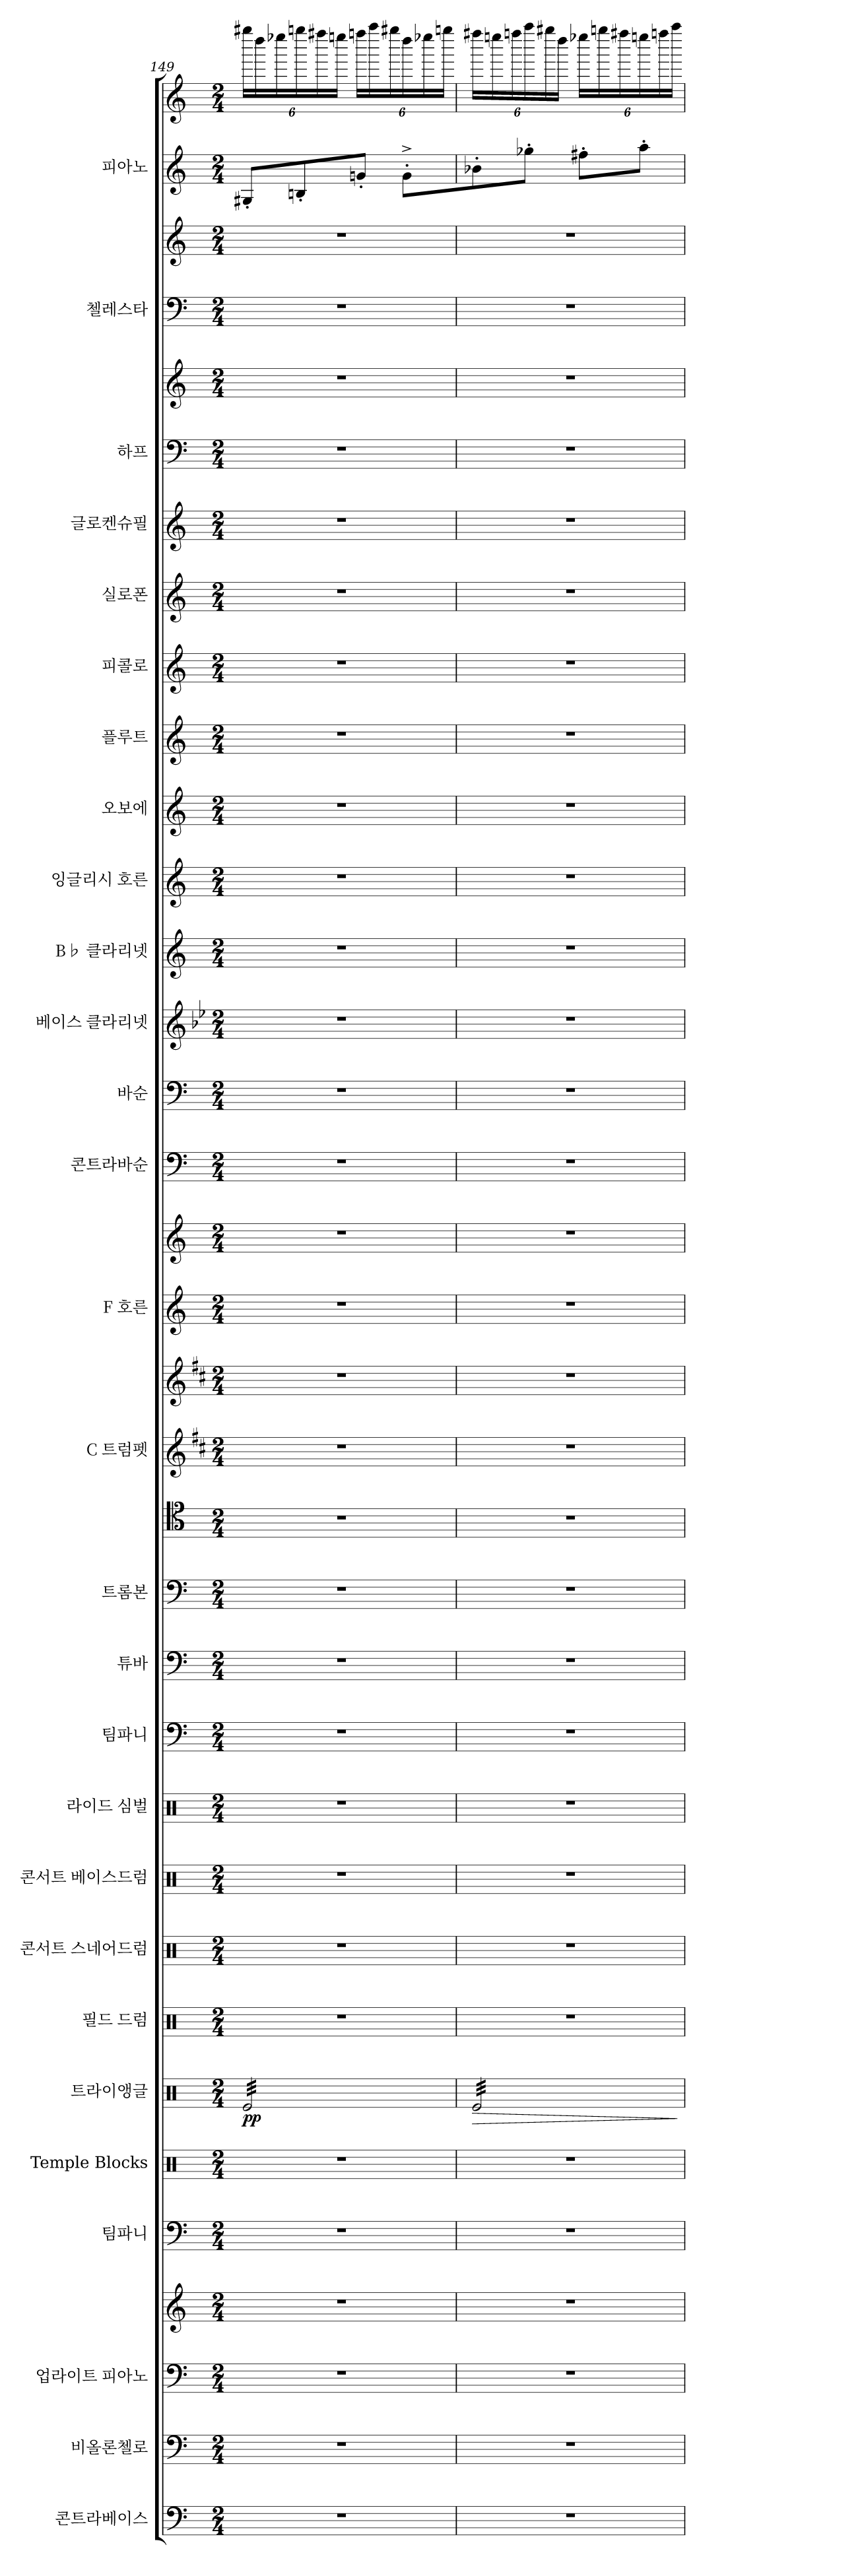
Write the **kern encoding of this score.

**kern	**kern	**kern	**kern	**kern	**kern	**kern	**dynam	**kern	**kern	**kern	**kern	**kern	**kern	**kern	**kern	**kern	**kern	**kern	**kern	**kern	**kern	**kern	**kern	**kern	**kern	**kern	**kern	**kern	**kern	**kern	**kern	**kern	**kern	**kern	**kern
*part28	*part27	*part26	*part26	*part25	*part24	*part23	*part23	*part22	*part21	*part20	*part19	*part18	*part17	*part16	*part16	*part15	*part15	*part14	*part14	*part13	*part12	*part11	*part10	*part9	*part8	*part7	*part6	*part5	*part4	*part3	*part3	*part2	*part2	*part1	*part1
*staff35	*staff34	*staff33	*staff32	*staff31	*staff30	*staff29	*staff29	*staff28	*staff27	*staff26	*staff25	*staff24	*staff23	*staff22	*staff21	*staff20	*staff19	*staff18	*staff17	*staff16	*staff15	*staff14	*staff13	*staff12	*staff11	*staff10	*staff9	*staff8	*staff7	*staff6	*staff5	*staff4	*staff3	*staff2	*staff1
*I"콘트라베이스	*I"비올론첼로	*I"업라이트 피아노	*	*I"팀파니	*I"Temple Blocks	*I"트라이앵글	*	*I"필드 드럼	*I"콘서트 스네어드럼	*I"콘서트 베이스드럼	*I"라이드 심벌	*I"팀파니	*I"튜바	*I"트롬본	*	*I"C 트럼펫	*	*I"F 호른	*	*I"콘트라바순	*I"바순	*I"베이스 클라리넷	*I"B♭ 클라리넷	*I"잉글리시 호른	*I"오보에	*I"플루트	*I"피콜로	*I"실로폰	*I"글로켄슈필	*I"하프	*	*I"첼레스타	*	*I"피아노	*
*	*	*	*	*	*I'Tmp. Bl.	*	*	*	*	*	*	*	*	*	*	*	*	*	*	*	*	*	*	*	*	*	*	*	*	*	*	*	*	*	*
*clefF4	*clefF4	*clefF4	*clefG2	*clefF4	*clefX	*clefX	*	*clefX	*clefX	*clefX	*clefX	*clefF4	*clefF4	*clefF4	*clefC4	*clefG2	*clefG2	*clefG2	*clefG2	*clefF4	*clefF4	*clefG2	*clefG2	*clefG2	*clefG2	*clefG2	*clefG2	*clefG2	*clefG2	*clefF4	*clefG2	*clefF4	*clefG2	*clefG2	*clefG2
*ITrd7c12	*	*	*	*	*	*	*	*	*	*	*	*	*	*	*	*ITrd1c2	*ITrd1c2	*ITrd4c7	*ITrd4c7	*ITrd7c12	*	*ITrd8c14	*ITrd1c2	*ITrd4c7	*	*	*ITrd-7c-12	*ITrd-7c-12	*ITrd-14c-24	*	*	*ITrd-7c-12	*ITrd-7c-12	*	*
*k[]	*k[]	*k[]	*k[]	*k[]	*k[]	*k[]	*	*k[]	*k[]	*k[]	*k[]	*k[]	*k[]	*k[]	*k[]	*k[]	*k[]	*k[b-]	*k[b-]	*k[]	*k[]	*k[b-e-]	*k[b-e-]	*k[b-]	*k[]	*k[]	*k[]	*k[]	*k[]	*k[]	*k[]	*k[]	*k[]	*k[]	*k[]
*M2/4	*M2/4	*M2/4	*M2/4	*M2/4	*M2/4	*M2/4	*	*M2/4	*M2/4	*M2/4	*M2/4	*M2/4	*M2/4	*M2/4	*M2/4	*M2/4	*M2/4	*M2/4	*M2/4	*M2/4	*M2/4	*M2/4	*M2/4	*M2/4	*M2/4	*M2/4	*M2/4	*M2/4	*M2/4	*M2/4	*M2/4	*M2/4	*M2/4	*M2/4	*M2/4
*	*	*	*	*	*	*	*	*	*	*	*	*	*	*	*	*	*	*	*	*	*	*	*	*	*	*	*	*	*	*	*	*	*	*	*Xbrackettup
=149	=149	=149	=149	=149	=149	=149	=149	=149	=149	=149	=149	=149	=149	=149	=149	=149	=149	=149	=149	=149	=149	=149	=149	=149	=149	=149	=149	=149	=149	=149	=149	=149	=149	=149	=149
!	!	!	!	!	!	!	!LO:DY:b	!	!	!	!	!	!	!	!	!	!	!	!	!	!	!	!	!	!	!	!	!	!	!	!	!	!	!	!
*	*	*	*	*	*	*tremolo	*	*	*	*	*	*	*	*	*	*	*	*	*	*	*	*	*	*	*	*	*	*	*	*	*	*	*	*	*
2r	2r	2r	2r	2r	2r	32Re/LLL	pp	2r	2r	2r	2r	2r	2r	2r	2r	2r	2r	2r	2r	2r	2r	2r	2r	2r	2r	2r	2r	2r	2r	2r	2r	2r	2r	8G#X'/L	24gggg#X\LL
.	.	.	.	.	.	32Re/	.	.	.	.	.	.	.	.	.	.	.	.	.	.	.	.	.	.	.	.	.	.	.	.	.	.	.	.	.
.	.	.	.	.	.	.	.	.	.	.	.	.	.	.	.	.	.	.	.	.	.	.	.	.	.	.	.	.	.	.	.	.	.	.	24dddd\
.	.	.	.	.	.	32Re/	.	.	.	.	.	.	.	.	.	.	.	.	.	.	.	.	.	.	.	.	.	.	.	.	.	.	.	.	.
.	.	.	.	.	.	.	.	.	.	.	.	.	.	.	.	.	.	.	.	.	.	.	.	.	.	.	.	.	.	.	.	.	.	.	24eeee-X\
.	.	.	.	.	.	32Re/	.	.	.	.	.	.	.	.	.	.	.	.	.	.	.	.	.	.	.	.	.	.	.	.	.	.	.	.	.
.	.	.	.	.	.	32Re/	.	.	.	.	.	.	.	.	.	.	.	.	.	.	.	.	.	.	.	.	.	.	.	.	.	.	.	8Bn'/	24ggggn\
.	.	.	.	.	.	32Re/	.	.	.	.	.	.	.	.	.	.	.	.	.	.	.	.	.	.	.	.	.	.	.	.	.	.	.	.	.
.	.	.	.	.	.	.	.	.	.	.	.	.	.	.	.	.	.	.	.	.	.	.	.	.	.	.	.	.	.	.	.	.	.	.	24ffff#X\
.	.	.	.	.	.	32Re/	.	.	.	.	.	.	.	.	.	.	.	.	.	.	.	.	.	.	.	.	.	.	.	.	.	.	.	.	.
.	.	.	.	.	.	.	.	.	.	.	.	.	.	.	.	.	.	.	.	.	.	.	.	.	.	.	.	.	.	.	.	.	.	.	24eeeen\JJ
.	.	.	.	.	.	32Re/	.	.	.	.	.	.	.	.	.	.	.	.	.	.	.	.	.	.	.	.	.	.	.	.	.	.	.	.	.
.	.	.	.	.	.	32Re/	.	.	.	.	.	.	.	.	.	.	.	.	.	.	.	.	.	.	.	.	.	.	.	.	.	.	.	8gn'/J	24ffffn\LL
.	.	.	.	.	.	32Re/	.	.	.	.	.	.	.	.	.	.	.	.	.	.	.	.	.	.	.	.	.	.	.	.	.	.	.	.	.
.	.	.	.	.	.	.	.	.	.	.	.	.	.	.	.	.	.	.	.	.	.	.	.	.	.	.	.	.	.	.	.	.	.	.	24aaaa\
.	.	.	.	.	.	32Re/	.	.	.	.	.	.	.	.	.	.	.	.	.	.	.	.	.	.	.	.	.	.	.	.	.	.	.	.	.
.	.	.	.	.	.	.	.	.	.	.	.	.	.	.	.	.	.	.	.	.	.	.	.	.	.	.	.	.	.	.	.	.	.	.	24gggg#X\
.	.	.	.	.	.	32Re/	.	.	.	.	.	.	.	.	.	.	.	.	.	.	.	.	.	.	.	.	.	.	.	.	.	.	.	.	.
.	.	.	.	.	.	32Re/	.	.	.	.	.	.	.	.	.	.	.	.	.	.	.	.	.	.	.	.	.	.	.	.	.	.	.	8g'^\L	24dddd\
.	.	.	.	.	.	32Re/	.	.	.	.	.	.	.	.	.	.	.	.	.	.	.	.	.	.	.	.	.	.	.	.	.	.	.	.	.
.	.	.	.	.	.	.	.	.	.	.	.	.	.	.	.	.	.	.	.	.	.	.	.	.	.	.	.	.	.	.	.	.	.	.	24eeee-X\
.	.	.	.	.	.	32Re/	.	.	.	.	.	.	.	.	.	.	.	.	.	.	.	.	.	.	.	.	.	.	.	.	.	.	.	.	.
.	.	.	.	.	.	.	.	.	.	.	.	.	.	.	.	.	.	.	.	.	.	.	.	.	.	.	.	.	.	.	.	.	.	.	24ggggn\JJ
.	.	.	.	.	.	32Re/JJJ	.	.	.	.	.	.	.	.	.	.	.	.	.	.	.	.	.	.	.	.	.	.	.	.	.	.	.	.	.
=150	=150	=150	=150	=150	=150	=150	=150	=150	=150	=150	=150	=150	=150	=150	=150	=150	=150	=150	=150	=150	=150	=150	=150	=150	=150	=150	=150	=150	=150	=150	=150	=150	=150	=150	=150
!	!	!	!	!	!	!	!LO:HP:b	!	!	!	!	!	!	!	!	!	!	!	!	!	!	!	!	!	!	!	!	!	!	!	!	!	!	!	!
2r	2r	2r	2r	2r	2r	32Re/LLL	>	2r	2r	2r	2r	2r	2r	2r	2r	2r	2r	2r	2r	2r	2r	2r	2r	2r	2r	2r	2r	2r	2r	2r	2r	2r	2r	8b-X'\	24ffff#X\LL
.	.	.	.	.	.	32Re/	.	.	.	.	.	.	.	.	.	.	.	.	.	.	.	.	.	.	.	.	.	.	.	.	.	.	.	.	.
.	.	.	.	.	.	.	.	.	.	.	.	.	.	.	.	.	.	.	.	.	.	.	.	.	.	.	.	.	.	.	.	.	.	.	24eeeen\
.	.	.	.	.	.	32Re/	.	.	.	.	.	.	.	.	.	.	.	.	.	.	.	.	.	.	.	.	.	.	.	.	.	.	.	.	.
.	.	.	.	.	.	.	.	.	.	.	.	.	.	.	.	.	.	.	.	.	.	.	.	.	.	.	.	.	.	.	.	.	.	.	24ffffn\
.	.	.	.	.	.	32Re/	.	.	.	.	.	.	.	.	.	.	.	.	.	.	.	.	.	.	.	.	.	.	.	.	.	.	.	.	.
.	.	.	.	.	.	32Re/	.	.	.	.	.	.	.	.	.	.	.	.	.	.	.	.	.	.	.	.	.	.	.	.	.	.	.	8gg-X'\J	24aaaa\
.	.	.	.	.	.	32Re/	.	.	.	.	.	.	.	.	.	.	.	.	.	.	.	.	.	.	.	.	.	.	.	.	.	.	.	.	.
.	.	.	.	.	.	.	.	.	.	.	.	.	.	.	.	.	.	.	.	.	.	.	.	.	.	.	.	.	.	.	.	.	.	.	24gggg#X\
.	.	.	.	.	.	32Re/	.	.	.	.	.	.	.	.	.	.	.	.	.	.	.	.	.	.	.	.	.	.	.	.	.	.	.	.	.
.	.	.	.	.	.	.	.	.	.	.	.	.	.	.	.	.	.	.	.	.	.	.	.	.	.	.	.	.	.	.	.	.	.	.	24dddd\JJ
.	.	.	.	.	.	32Re/	.	.	.	.	.	.	.	.	.	.	.	.	.	.	.	.	.	.	.	.	.	.	.	.	.	.	.	.	.
.	.	.	.	.	.	32Re/	.	.	.	.	.	.	.	.	.	.	.	.	.	.	.	.	.	.	.	.	.	.	.	.	.	.	.	8ff#X'\L	24eeee-X\LL
.	.	.	.	.	.	32Re/	.	.	.	.	.	.	.	.	.	.	.	.	.	.	.	.	.	.	.	.	.	.	.	.	.	.	.	.	.
.	.	.	.	.	.	.	.	.	.	.	.	.	.	.	.	.	.	.	.	.	.	.	.	.	.	.	.	.	.	.	.	.	.	.	24ggggn\
.	.	.	.	.	.	32Re/	.	.	.	.	.	.	.	.	.	.	.	.	.	.	.	.	.	.	.	.	.	.	.	.	.	.	.	.	.
.	.	.	.	.	.	.	.	.	.	.	.	.	.	.	.	.	.	.	.	.	.	.	.	.	.	.	.	.	.	.	.	.	.	.	24ffff#X\
.	.	.	.	.	.	32Re/	.	.	.	.	.	.	.	.	.	.	.	.	.	.	.	.	.	.	.	.	.	.	.	.	.	.	.	.	.
.	.	.	.	.	.	32Re/	.	.	.	.	.	.	.	.	.	.	.	.	.	.	.	.	.	.	.	.	.	.	.	.	.	.	.	8aa'\J	24eeeen\
.	.	.	.	.	.	32Re/	.	.	.	.	.	.	.	.	.	.	.	.	.	.	.	.	.	.	.	.	.	.	.	.	.	.	.	.	.
.	.	.	.	.	.	.	.	.	.	.	.	.	.	.	.	.	.	.	.	.	.	.	.	.	.	.	.	.	.	.	.	.	.	.	24ffffn\
.	.	.	.	.	.	32Re/	.	.	.	.	.	.	.	.	.	.	.	.	.	.	.	.	.	.	.	.	.	.	.	.	.	.	.	.	.
.	.	.	.	.	.	.	.	.	.	.	.	.	.	.	.	.	.	.	.	.	.	.	.	.	.	.	.	.	.	.	.	.	.	.	24aaaa\JJ
.	.	.	.	.	.	32Re/JJJ	.	.	.	.	.	.	.	.	.	.	.	.	.	.	.	.	.	.	.	.	.	.	.	.	.	.	.	.	.
*	*	*	*	*	*	*Xtremolo	*	*	*	*	*	*	*	*	*	*	*	*	*	*	*	*	*	*	*	*	*	*	*	*	*	*	*	*	*
.	.	.	.	.	.	.	]	.	.	.	.	.	.	.	.	.	.	.	.	.	.	.	.	.	.	.	.	.	.	.	.	.	.	.	.
=	=	=	=	=	=	=	=	=	=	=	=	=	=	=	=	=	=	=	=	=	=	=	=	=	=	=	=	=	=	=	=	=	=	=	=
*-	*-	*-	*-	*-	*-	*-	*-	*-	*-	*-	*-	*-	*-	*-	*-	*-	*-	*-	*-	*-	*-	*-	*-	*-	*-	*-	*-	*-	*-	*-	*-	*-	*-	*-	*-
